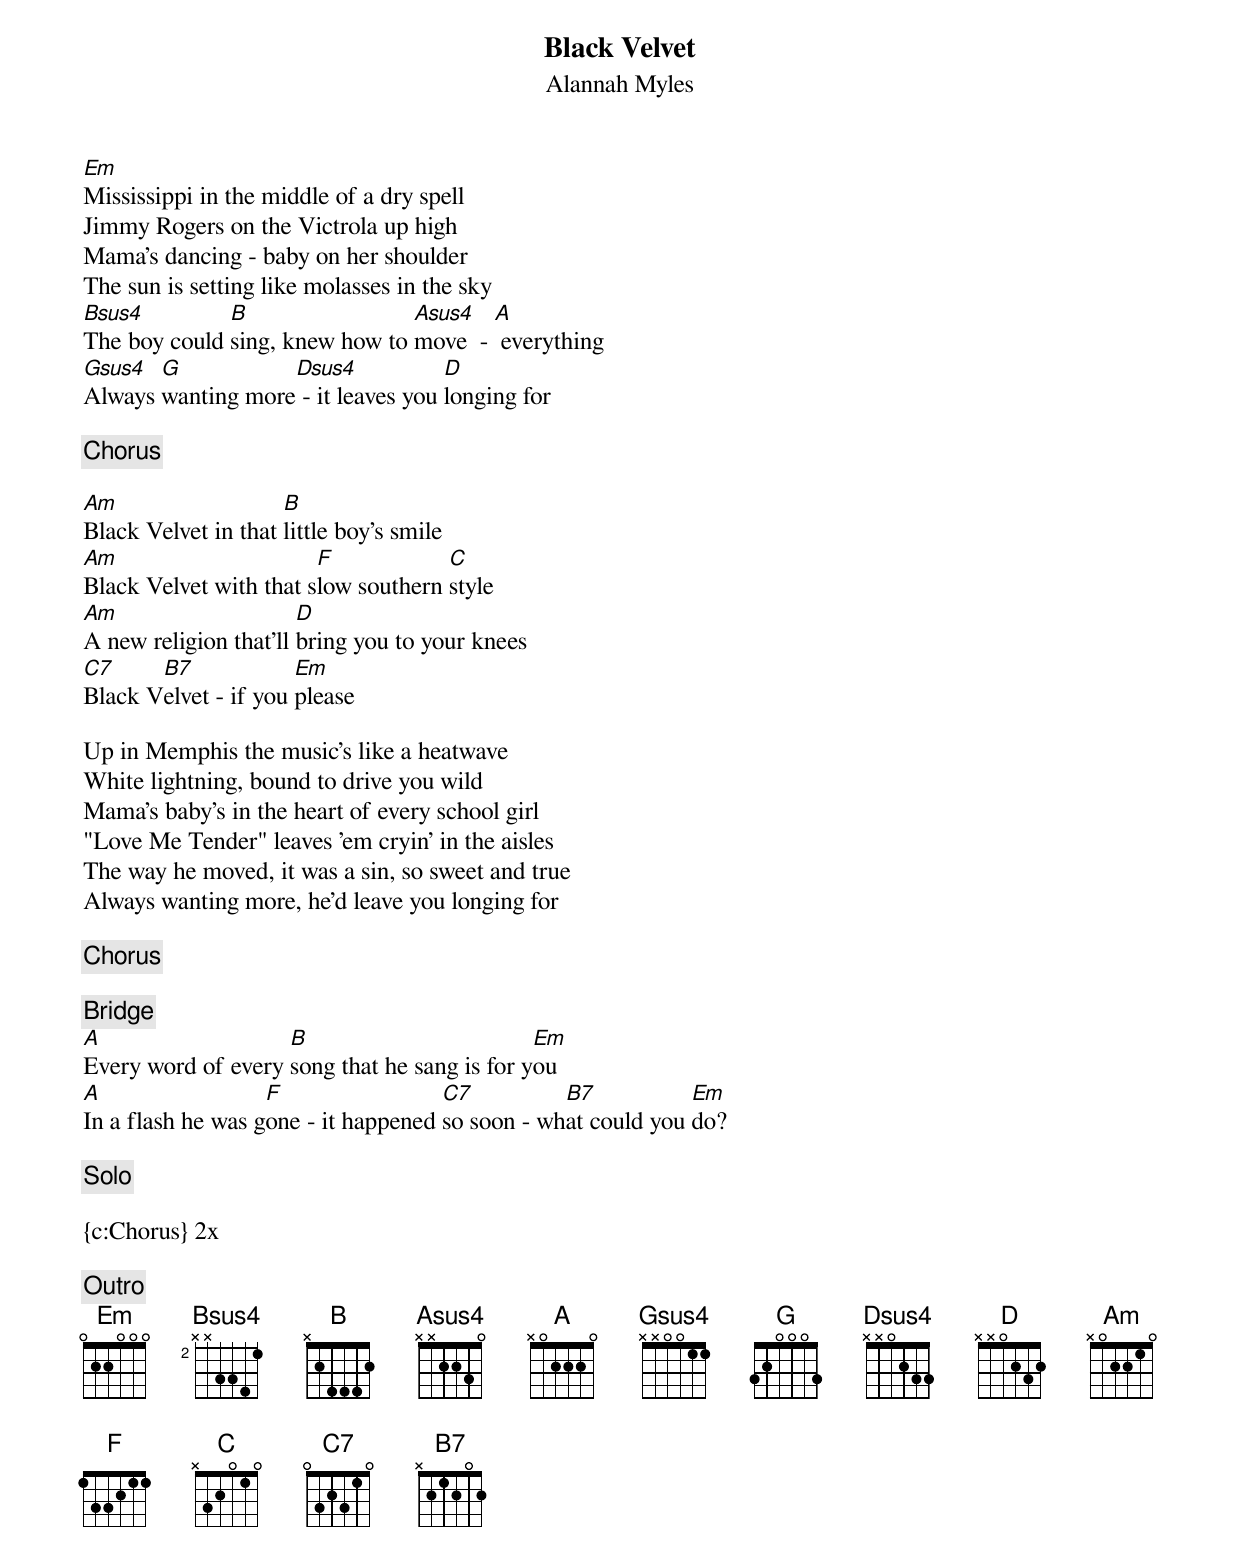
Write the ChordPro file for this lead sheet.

{title:Black Velvet}
{subtitle:Alannah Myles}
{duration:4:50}
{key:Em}
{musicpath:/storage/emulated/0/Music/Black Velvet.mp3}

[Em]Mississippi in the middle of a dry spell
Jimmy Rogers on the Victrola up high
Mama's dancing - baby on her shoulder
The sun is setting like molasses in the sky
[Bsus4]The boy could [B]sing, knew how to [Asus4]move  - [A] everything
[Gsus4]Always [G]wanting more[Dsus4] - it leaves you [D]longing for

{c:Chorus}

[Am]Black Velvet in that [B]little boy's smile
[Am]Black Velvet with that s[F]low southern [C]style
[Am]A new religion that'll [D]bring you to your knees
[C7]Black V[B7]elvet - if you [Em]please

Up in Memphis the music's like a heatwave
White lightning, bound to drive you wild
Mama's baby's in the heart of every school girl
"Love Me Tender" leaves 'em cryin' in the aisles
The way he moved, it was a sin, so sweet and true
Always wanting more, he'd leave you longing for

{c:Chorus}

{c:Bridge}
[A]Every word of every [B]song that he sang is for y[Em]ou
[A]In a flash he was g[F]one - it happened [C7]so soon - wh[B7]at could you [Em]do?

{c:Solo}

{c:Chorus} 2x

{c:Outro}
